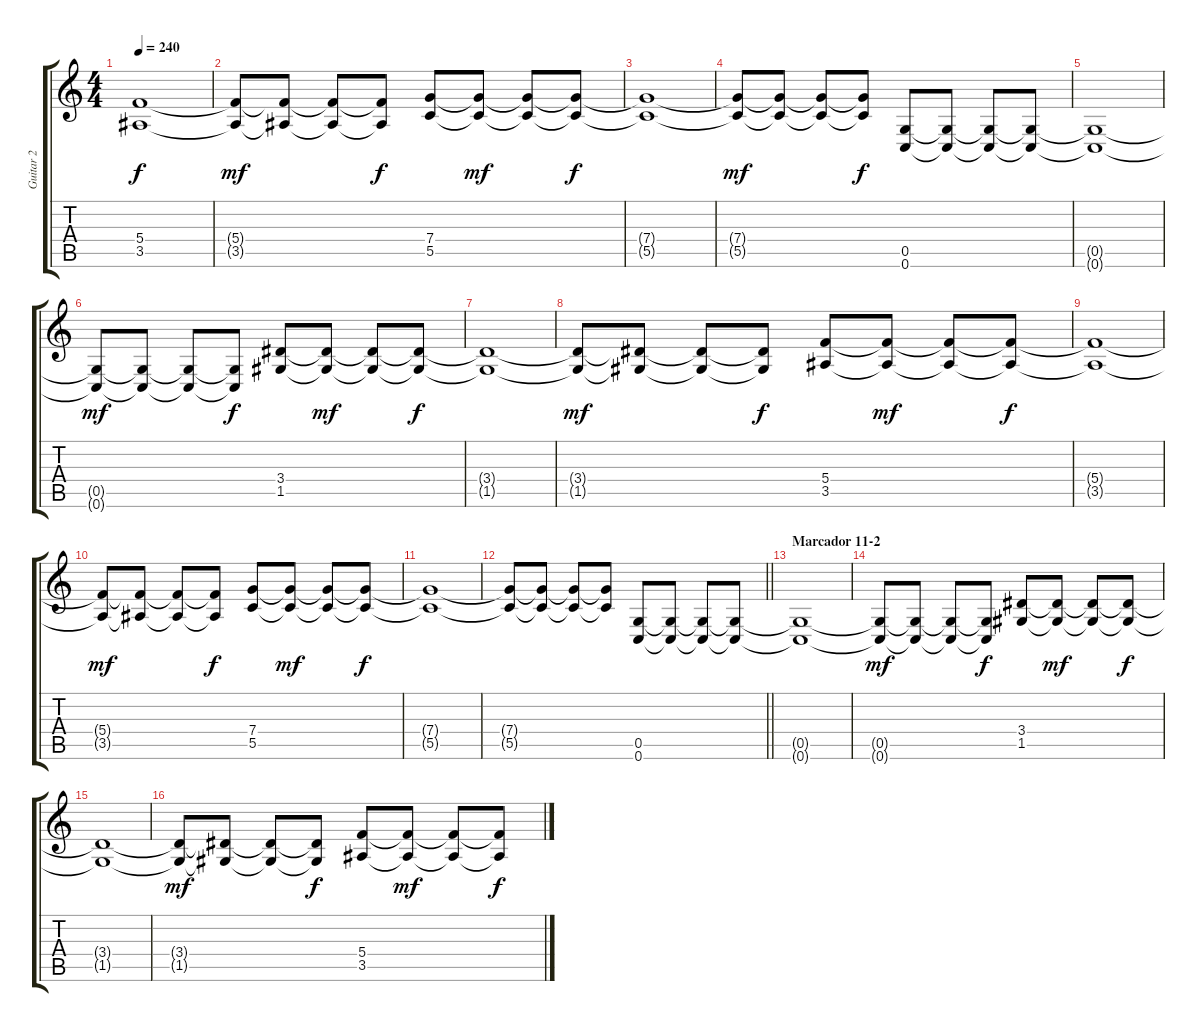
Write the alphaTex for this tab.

\track ("Guitar 2" "Guitar 2") {instrument distortionguitar}
\staff {score tabs}
\tuning (D4 A3 F3 C3 G2 C2) {hide}
\ts (4 4)
\tempo 240
\clef g2
\ks c
(5.4{t} 3.5{t}).1{dy f} |
(5.4{t} 3.5{t}).8{dy mf} (5.4{t} 3.5{t}).8 (5.4{t} 3.5{t}).8 (5.4{t} 3.5{t}).8{dy f} (7.4 5.5).8 (7.4{t} 5.5{t}).8{dy mf} (7.4{t} 5.5{t}).8 (7.4{t} 5.5{t}).8{dy f} |
(7.4{t} 5.5{t}).1 |
(7.4{t} 5.5{t}).8{dy mf} (7.4{t} 5.5{t}).8 (7.4{t} 5.5{t}).8 (7.4{t} 5.5{t}).8{dy f} (0.5 0.6).8 (0.5{t} 0.6{t}).8 (0.5{t} 0.6{t}).8 (0.5{t} 0.6{t}).8 |
(0.5{t} 0.6{t}).1 |
(0.5{t} 0.6{t}).8{dy mf} (0.5{t} 0.6{t}).8 (0.5{t} 0.6{t}).8 (0.5{t} 0.6{t}).8{dy f} (3.4 1.5).8 (3.4{t} 1.5{t}).8{dy mf} (3.4{t} 1.5{t}).8 (3.4{t} 1.5{t}).8{dy f} |
(3.4{t} 1.5{t}).1 |
(3.4{t} 1.5{t}).8{dy mf} (3.4{t} 1.5{t}).8 (3.4{t} 1.5{t}).8 (3.4{t} 1.5{t}).8{dy f} (5.4 3.5).8 (5.4{t} 3.5{t}).8{dy mf} (5.4{t} 3.5{t}).8 (5.4{t} 3.5{t}).8{dy f} |
(5.4{t} 3.5{t}).1 |
(5.4{t} 3.5{t}).8{dy mf} (5.4{t} 3.5{t}).8 (5.4{t} 3.5{t}).8 (5.4{t} 3.5{t}).8{dy f} (7.4 5.5).8 (7.4{t} 5.5{t}).8{dy mf} (7.4{t} 5.5{t}).8 (7.4{t} 5.5{t}).8{dy f} |
(7.4{t} 5.5{t}).1 |
\barLineRight lightlight
(7.4{t} 5.5{t}).8 (7.4{t} 5.5{t}).8 (7.4{t} 5.5{t}).8 (7.4{t} 5.5{t}).8 (0.5 0.6).8 (0.5{t} 0.6{t}).8 (0.5{t} 0.6{t}).8 (0.5{t} 0.6{t}).8 |
\section ("" "Marcador 11-2")
(0.5{t} 0.6{t}).1 |
(0.5{t} 0.6{t}).8{dy mf} (0.5{t} 0.6{t}).8 (0.5{t} 0.6{t}).8 (0.5{t} 0.6{t}).8{dy f} (3.4 1.5).8 (3.4{t} 1.5{t}).8{dy mf} (3.4{t} 1.5{t}).8 (3.4{t} 1.5{t}).8{dy f} |
(3.4{t} 1.5{t}).1 |
(3.4{t} 1.5{t}).8{dy mf} (3.4{t} 1.5{t}).8 (3.4{t} 1.5{t}).8 (3.4{t} 1.5{t}).8{dy f} (5.4 3.5).8 (5.4{t} 3.5{t}).8{dy mf} (5.4{t} 3.5{t}).8 (5.4{t} 3.5{t}).8{dy f}
